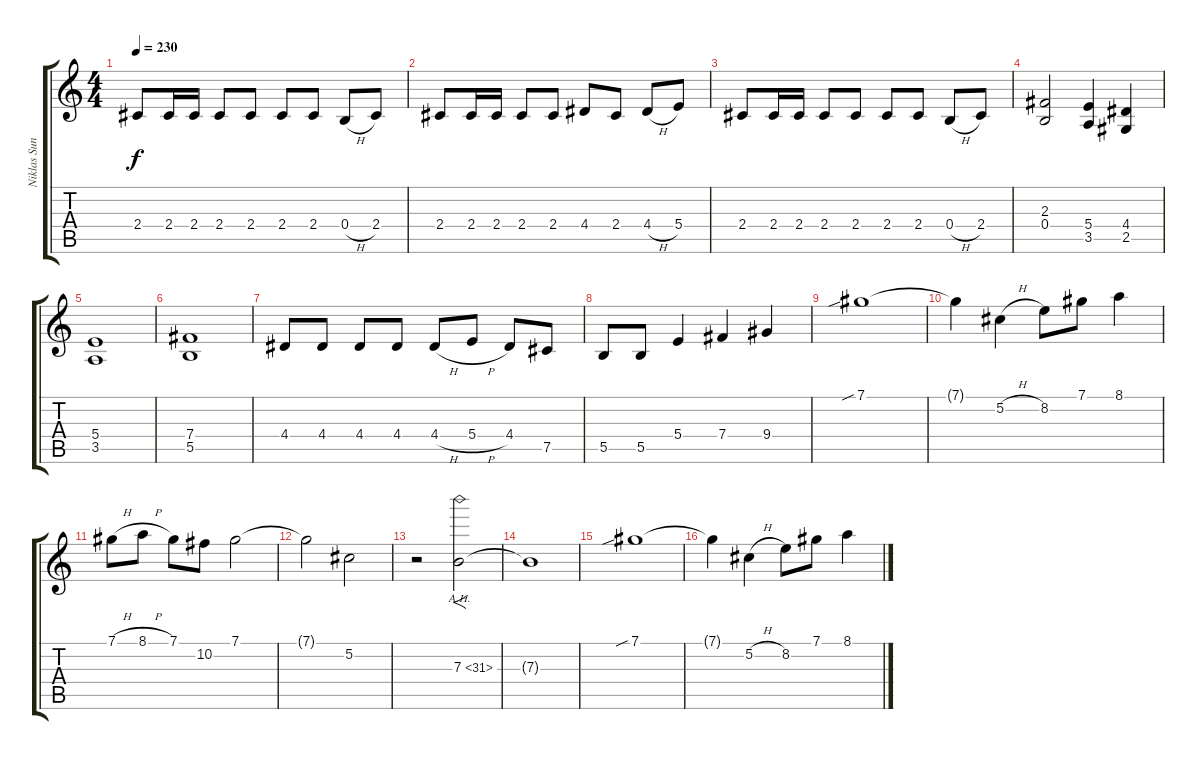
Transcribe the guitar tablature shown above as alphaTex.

\track ("Niklas Sundin" "Niklas Sun") {instrument distortionguitar}
\staff {score tabs}
\tuning (Db4 Ab3 E3 B2 Gb2 Db2) {hide}
\ts (4 4)
\tempo 230
\clef g2
\ks c
2.4.8{dy f} 2.4.16 2.4.16 2.4.8 2.4.8 2.4.8 2.4.8 0.4{h}.8 2.4.8 |
2.4.8 2.4.16 2.4.16 2.4.8 2.4.8 4.4.8 2.4.8 4.4{h}.8 5.4.8 |
2.4.8 2.4.16 2.4.16 2.4.8 2.4.8 2.4.8 2.4.8 0.4{h}.8 2.4.8 |
(2.3 0.4).2 (5.4 3.5).4 (4.4 2.5).4 |
(5.4 3.5).1 |
(7.4 5.5).1 |
4.4.8 4.4.8 4.4.8 4.4.8 4.4{h}.8 5.4{h}.8 4.4.8 7.5.8 |
5.5.8 5.5.8 5.4.4 7.4.4 9.4.4 |
7.1{sib}.1 |
7.1{t}.4 5.2{h}.4 8.2.8 7.1.8 8.1.4 |
7.1{h}.8 8.1{h}.8 7.1.8 10.2.8 7.1.2 |
7.1{t}.2 5.2.2 |
r.2 7.3{ah 24}.2{f} |
7.3{t}.1 |
7.1{sib}.1 |
7.1{t}.4 5.2{h}.4 8.2.8 7.1.8 8.1.4
